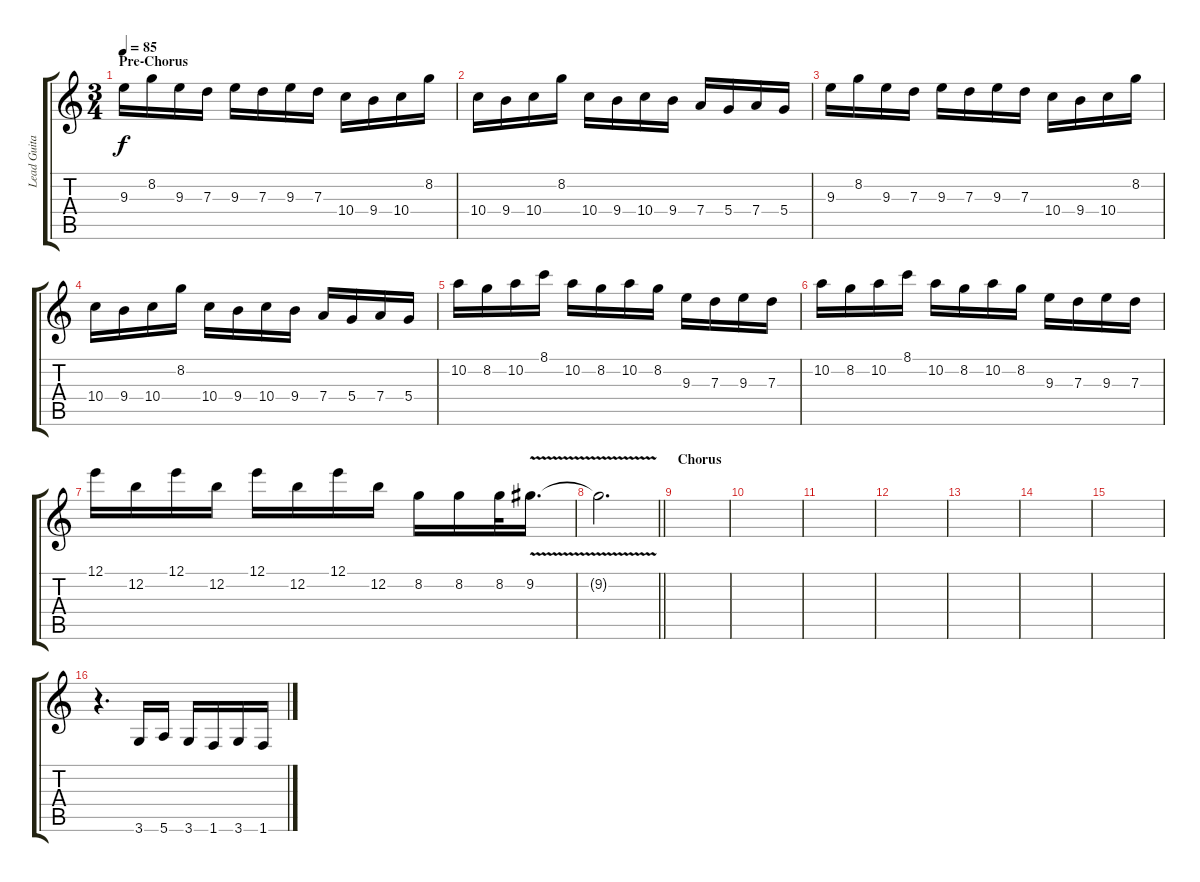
\track ("Lead Guitar (Xulfi)" "Lead Guita") {instrument acousticguitarsteel}
\staff {score tabs}
\tuning (E4 B3 G3 D3 A2 E2) {hide}
\ts (3 4)
\section ("" "Pre-Chorus")
\tempo 85
\clef g2
\ks c
9.3.16{dy f volume 13 balance 8 instrument distortionguitar} 8.2.16 9.3.16 7.3.16 9.3.16 7.3.16 9.3.16 7.3.16 10.4.16 9.4.16 10.4.16 8.2.16 |
10.4.16 9.4.16 10.4.16 8.2.16 10.4.16 9.4.16 10.4.16 9.4.16 7.4.16 5.4.16 7.4.16 5.4.16 |
9.3.16 8.2.16 9.3.16 7.3.16 9.3.16 7.3.16 9.3.16 7.3.16 10.4.16 9.4.16 10.4.16 8.2.16 |
10.4.16 9.4.16 10.4.16 8.2.16 10.4.16 9.4.16 10.4.16 9.4.16 7.4.16 5.4.16 7.4.16 5.4.16 |
10.2.16 8.2.16 10.2.16 8.1.16 10.2.16 8.2.16 10.2.16 8.2.16 9.3.16 7.3.16 9.3.16 7.3.16 |
10.2.16 8.2.16 10.2.16 8.1.16 10.2.16 8.2.16 10.2.16 8.2.16 9.3.16 7.3.16 9.3.16 7.3.16 |
12.1.16 12.2.16 12.1.16 12.2.16 12.1.16 12.2.16 12.1.16 12.2.16 8.2.16 8.2.16 8.2.32 9.2{v}.16{d} |
\barLineRight lightlight
9.2{t}.2{d} |
\section ("" "Chorus")
|
|
|
|
|
|
|
r.4{d} 3.6.16 5.6.16 3.6.16 1.6.16 3.6.16 1.6.16
